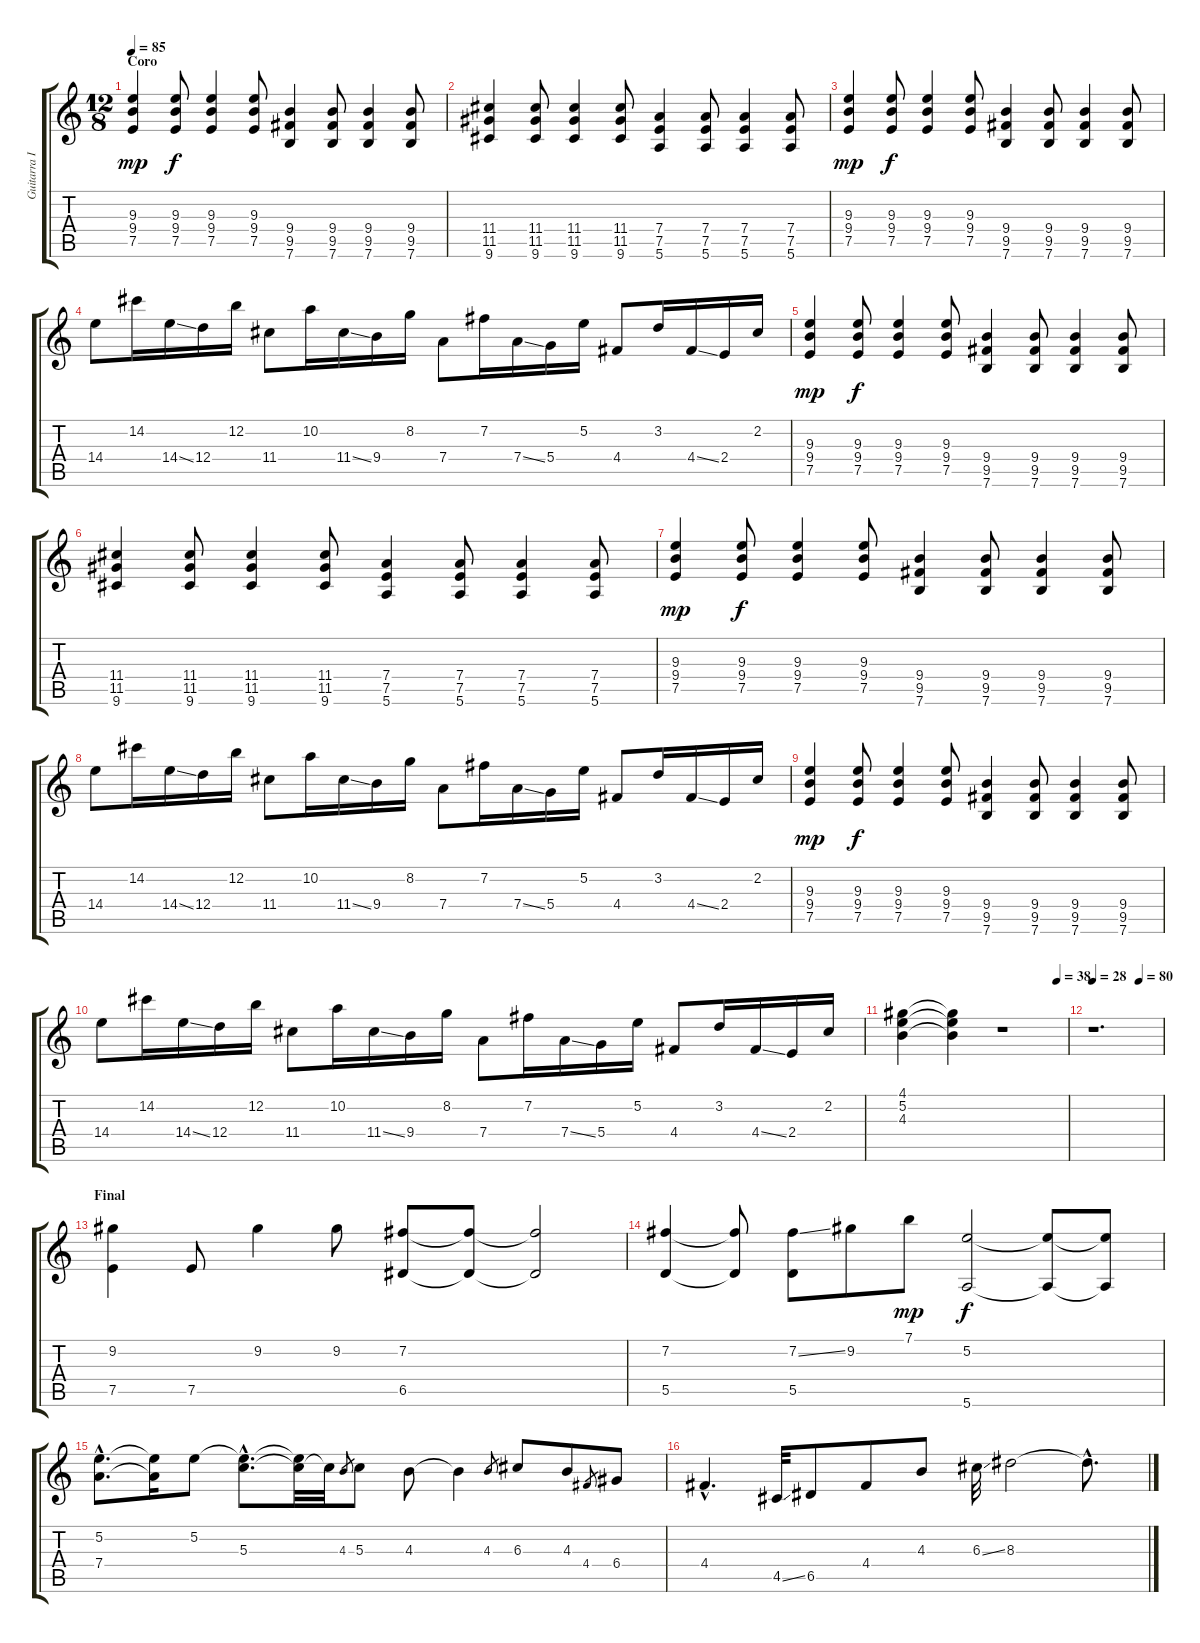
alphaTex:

\track ("Guitarra I" "Guitarra I") {instrument electricguitarclean}
\staff {score tabs}
\tuning (E4 B3 G3 D3 A2 E2) {hide}
\ts (12 8)
\section ("" "Coro")
\tempo 85
\clef g2
\ks c
(9.3 9.4 7.5).4{dy mp instrument overdrivenguitar} (9.3 9.4 7.5).8{dy f} (9.3 9.4 7.5).4 (9.3 9.4 7.5).8 (9.4 9.5 7.6).4 (9.4 9.5 7.6).8 (9.4 9.5 7.6).4 (9.4 9.5 7.6).8 |
(11.4 11.5 9.6).4 (11.4 11.5 9.6).8 (11.4 11.5 9.6).4 (11.4 11.5 9.6).8 (7.4 7.5 5.6).4 (7.4 7.5 5.6).8 (7.4 7.5 5.6).4 (7.4 7.5 5.6).8 |
(9.3 9.4 7.5).4{dy mp} (9.3 9.4 7.5).8{dy f} (9.3 9.4 7.5).4 (9.3 9.4 7.5).8 (9.4 9.5 7.6).4 (9.4 9.5 7.6).8 (9.4 9.5 7.6).4 (9.4 9.5 7.6).8 |
14.4.8{instrument overdrivenguitar} 14.2.16 14.4{ss}.16 12.4.16 12.2.16 11.4.8 10.2.16 11.4{ss}.16 9.4.16 8.2.16 7.4.8 7.2.16 7.4{ss}.16 5.4.16 5.2.16 4.4.8 3.2.16 4.4{ss}.16 2.4.16 2.2.16 |
(9.3 9.4 7.5).4{dy mp instrument overdrivenguitar} (9.3 9.4 7.5).8{dy f} (9.3 9.4 7.5).4 (9.3 9.4 7.5).8 (9.4 9.5 7.6).4 (9.4 9.5 7.6).8 (9.4 9.5 7.6).4 (9.4 9.5 7.6).8 |
(11.4 11.5 9.6).4 (11.4 11.5 9.6).8 (11.4 11.5 9.6).4 (11.4 11.5 9.6).8 (7.4 7.5 5.6).4 (7.4 7.5 5.6).8 (7.4 7.5 5.6).4 (7.4 7.5 5.6).8 |
(9.3 9.4 7.5).4{dy mp} (9.3 9.4 7.5).8{dy f} (9.3 9.4 7.5).4 (9.3 9.4 7.5).8 (9.4 9.5 7.6).4 (9.4 9.5 7.6).8 (9.4 9.5 7.6).4 (9.4 9.5 7.6).8 |
14.4.8{instrument overdrivenguitar} 14.2.16 14.4{ss}.16 12.4.16 12.2.16 11.4.8 10.2.16 11.4{ss}.16 9.4.16 8.2.16 7.4.8 7.2.16 7.4{ss}.16 5.4.16 5.2.16 4.4.8 3.2.16 4.4{ss}.16 2.4.16 2.2.16 |
(9.3 9.4 7.5).4{dy mp} (9.3 9.4 7.5).8{dy f} (9.3 9.4 7.5).4 (9.3 9.4 7.5).8 (9.4 9.5 7.6).4 (9.4 9.5 7.6).8 (9.4 9.5 7.6).4 (9.4 9.5 7.6).8 |
14.4.8{instrument overdrivenguitar} 14.2.16 14.4{ss}.16 12.4.16 12.2.16 11.4.8 10.2.16 11.4{ss}.16 9.4.16 8.2.16 7.4.8 7.2.16 7.4{ss}.16 5.4.16 5.2.16 4.4.8 3.2.16 4.4{ss}.16 2.4.16 2.2.16 |
\tempo (38 0.9375)
(4.1 5.2 4.3).4 (4.1{t} 5.2{t} 4.3{t}).4 r.1 |
\tempo 28
\tempo (80 0.6666666666666666)
r.1{d} |
\section ("" "Final")
(9.2 7.5).4{instrument electricguitarclean} 7.5.8 9.2.4 9.2.8 (7.2 6.5).8 (7.2{t} 6.5{t}).8 (7.2{t} 6.5{t}).2 |
(7.2 5.5).4 (7.2{t} 5.5{t}).8 (7.2{ss} 5.5).8 9.2.8 7.1.8{dy mp} (5.2 5.6).2{dy f} (5.2{t} 5.6{t}).8 (5.2{t} 5.6{t}).8 |
(5.2{hac} 7.4{hac}).8{d} (5.2{t} 7.4{t}).16 5.2.8 (5.2{hac t} 5.3{hac}).8{d} (5.2{t} 5.3{t}).32 5.3{t}.32 4.3.8{gr} 5.3.8 4.3.8 4.3{t}.4 4.3.8{gr} 6.3.8 4.3.8 4.4.8{gr} 6.4.8 |
4.4{hac}.4{d} 4.5{ss}.32 6.5.8 4.4.8 4.3.8 6.3{ss}.32 8.3.2 8.3{hac t}.8{d}
